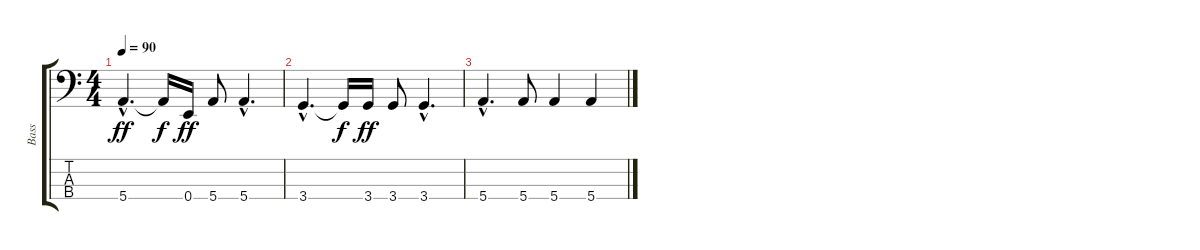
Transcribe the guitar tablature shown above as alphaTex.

\track ("Bass" "Bass") {instrument electricbassfinger}
\staff {score tabs}
\tuning (G2 D2 A1 E1) {hide}
\ts (4 4)
\tempo 90
\clef f4
\ks c
5.4{hac}.4{d dy ff} 5.4{t}.16{dy f} 0.4.16{dy ff} 5.4.8 5.4{hac}.4{d volume 0} |
3.4{hac}.4{d} 3.4{t}.16{dy f} 3.4.16{dy ff} 3.4.8 3.4{hac}.4{d} |
5.4{hac}.4{d} 5.4.8 5.4.4 5.4.4
